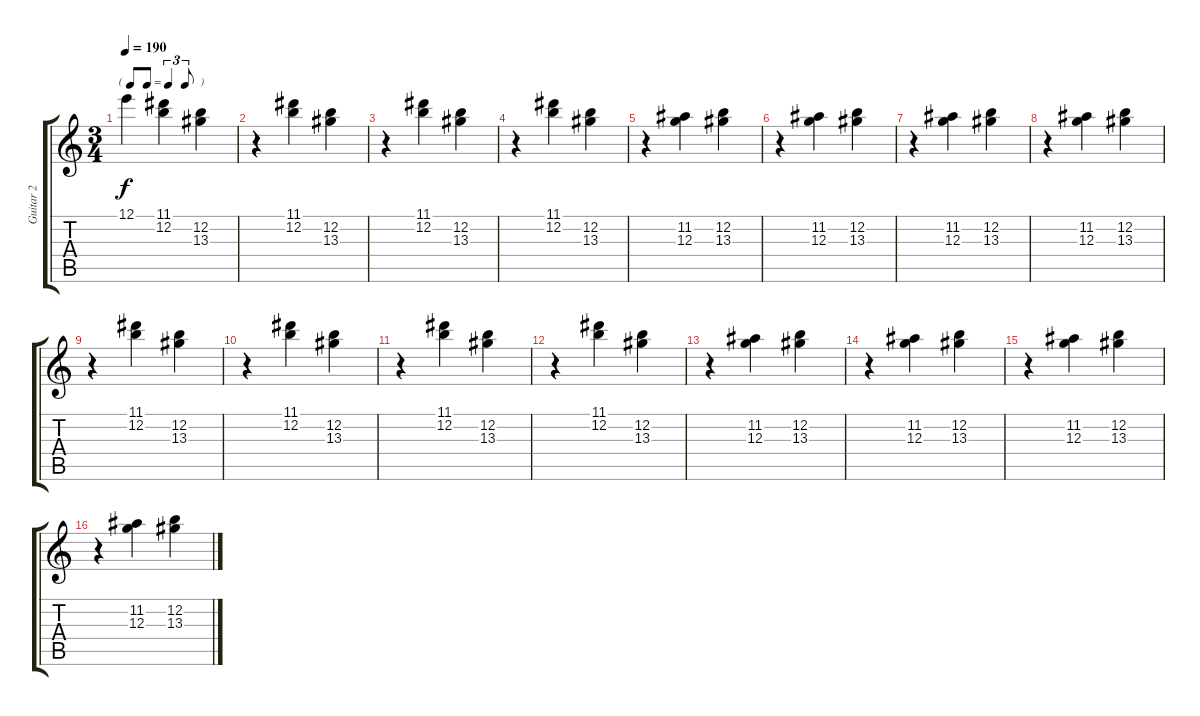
\track ("Guitar 2" "Guitar 2") {instrument electricguitarclean}
\staff {score tabs}
\tuning (E4 B3 G3 D3 A2 E2) {hide}
\ts (3 4)
\tf triplet8th
\tempo 190
\clef g2
\ks c
12.1.4{dy f} (11.1 12.2).4 (12.2 13.3).4 |
r.4 (11.1 12.2).4 (12.2 13.3).4 |
r.4 (11.1 12.2).4 (12.2 13.3).4 |
r.4 (11.1 12.2).4 (12.2 13.3).4 |
r.4 (11.2 12.3).4 (12.2 13.3).4 |
r.4 (11.2 12.3).4 (12.2 13.3).4 |
r.4 (11.2 12.3).4 (12.2 13.3).4 |
r.4 (11.2 12.3).4 (12.2 13.3).4 |
r.4 (11.1 12.2).4 (12.2 13.3).4 |
r.4 (11.1 12.2).4 (12.2 13.3).4 |
r.4 (11.1 12.2).4 (12.2 13.3).4 |
r.4 (11.1 12.2).4 (12.2 13.3).4 |
r.4 (11.2 12.3).4 (12.2 13.3).4 |
r.4 (11.2 12.3).4 (12.2 13.3).4 |
r.4 (11.2 12.3).4 (12.2 13.3).4 |
r.4 (11.2 12.3).4 (12.2 13.3).4
